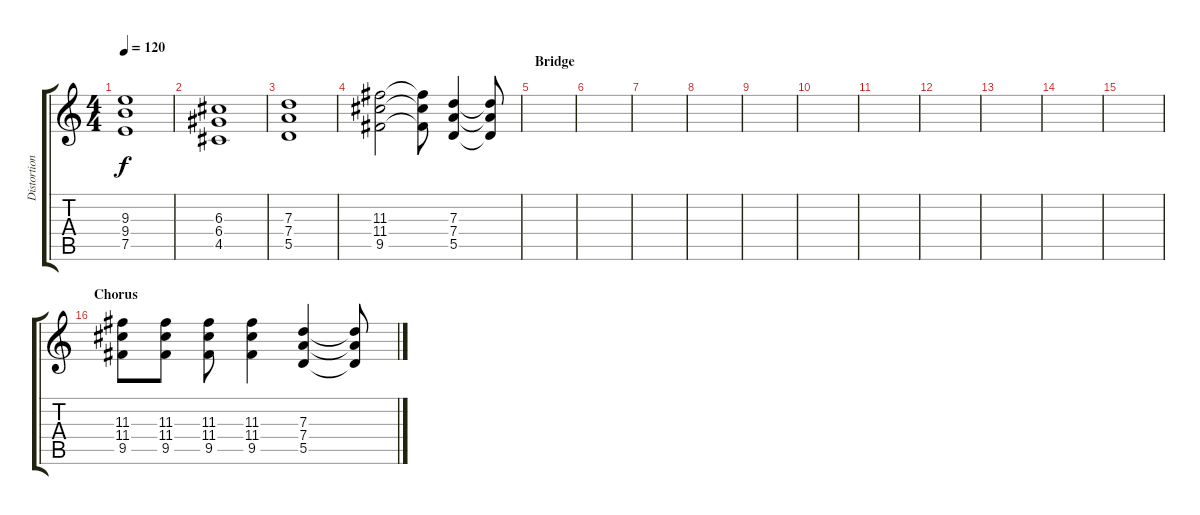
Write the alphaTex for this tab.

\track ("Distortion" "Distortion") {instrument overdrivenguitar}
\staff {score tabs}
\tuning (E4 B3 G3 D3 A2 E2) {hide}
\ts (4 4)
\tempo 120
\clef g2
\ks c
(9.3 9.4 7.5).1{dy f} |
(6.3 6.4 4.5).1 |
(7.3 7.4 5.5).1 |
(11.3 11.4 9.5).2 (11.3{t} 11.4{t} 9.5{t}).8 (7.3 7.4 5.5).4 (7.3{t} 7.4{t} 5.5{t}).8 |
\section ("" "Bridge")
|
|
|
|
|
|
|
|
|
|
|
\section ("" "Chorus")
(11.3 11.4 9.5).8 (11.3 11.4 9.5).8 (11.3 11.4 9.5).8 (11.3 11.4 9.5).4 (7.3 7.4 5.5).4 (7.3{t} 7.4{t} 5.5{t}).8
